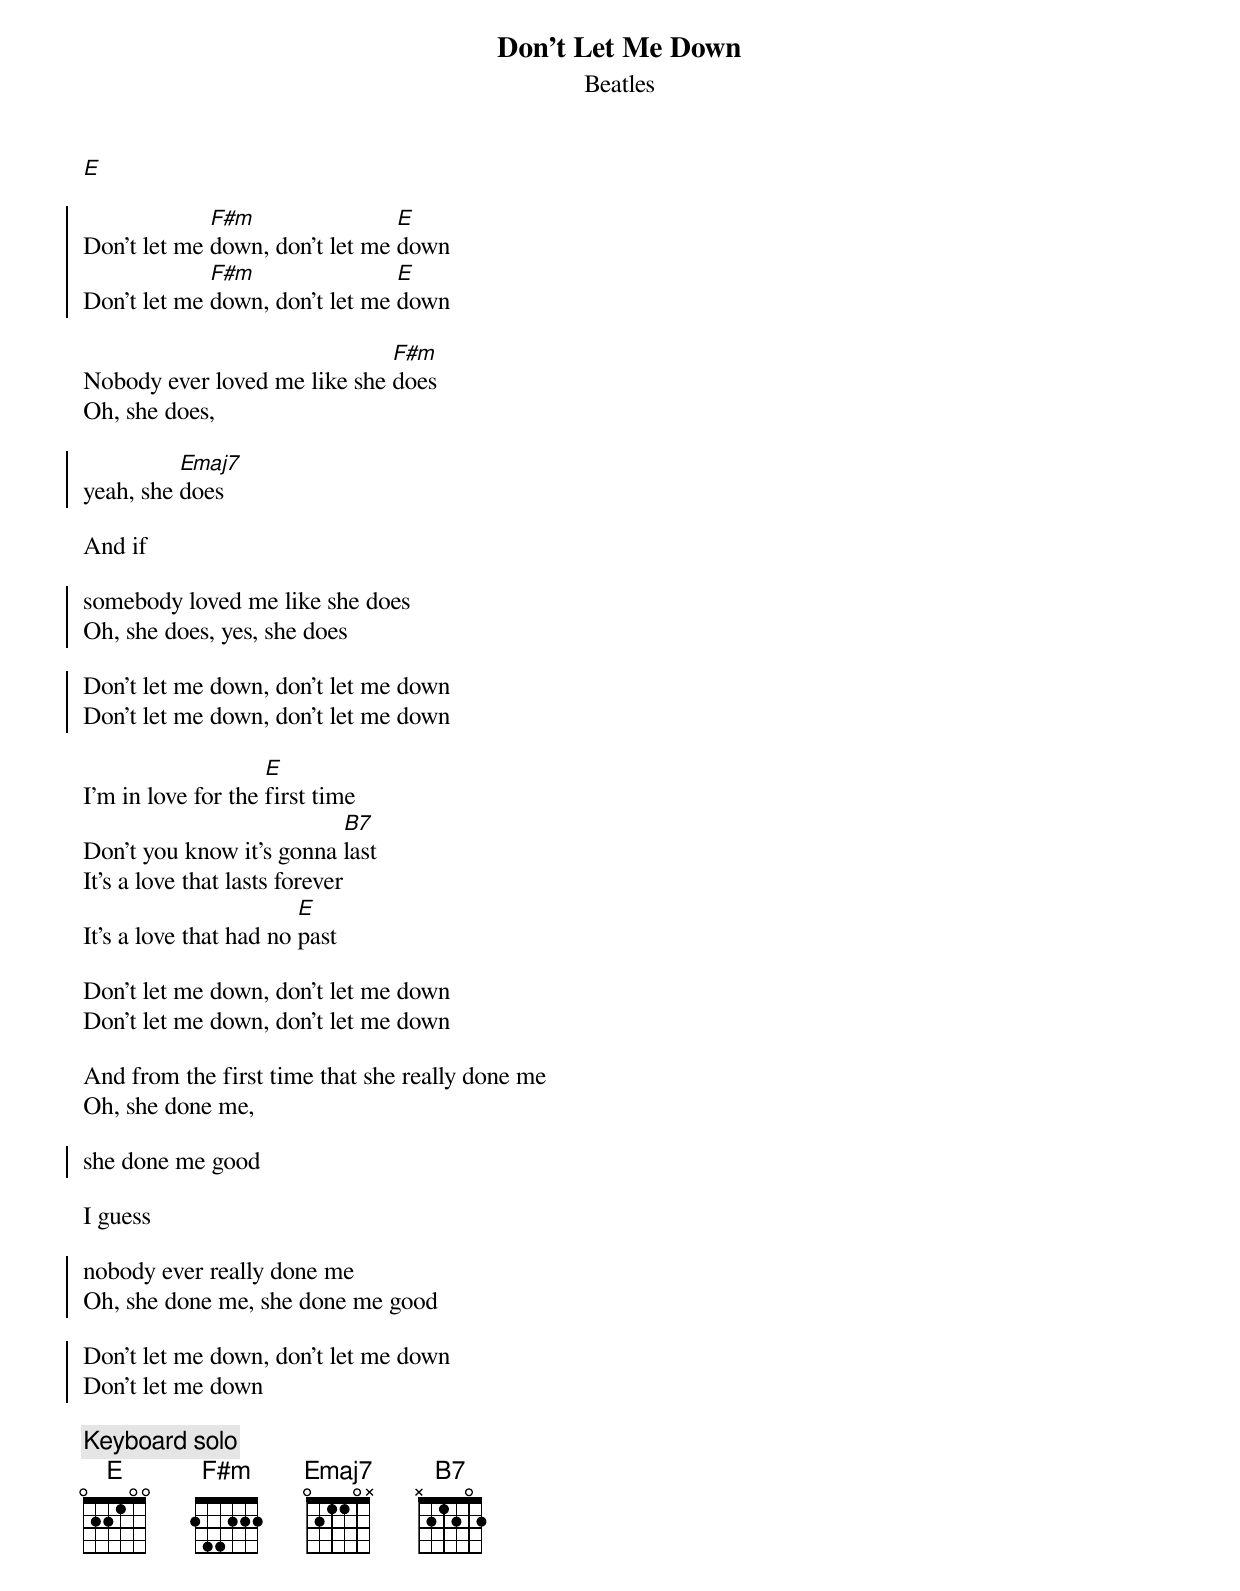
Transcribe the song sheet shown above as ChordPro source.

{title:Don't Let Me Down}
{subtitle:Beatles}
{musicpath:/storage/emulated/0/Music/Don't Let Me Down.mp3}
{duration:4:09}
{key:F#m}

[E]

{soc}
Don't let me [F#m]down, don't let me [E]down
Don't let me [F#m]down, don't let me [E]down
{eoc}

Nobody ever loved me like she [F#m]does
Oh, she does,

{soc}
yeah, she [Emaj7]does
{eoc}

And if

{soc}
somebody loved me like she does
Oh, she does, yes, she does
{eoc}

{soc}
Don't let me down, don't let me down
Don't let me down, don't let me down
{eoc}

I'm in love for the [E]first time
Don't you know it's gonna [B7]last
It's a love that lasts forever
It's a love that had no [E]past

Don't let me down, don't let me down
Don't let me down, don't let me down

And from the first time that she really done me
Oh, she done me,

{soc}
she done me good
{eoc}

I guess

{soc}
nobody ever really done me
Oh, she done me, she done me good
{eoc}

{soc}
Don't let me down, don't let me down
Don't let me down
{eoc}

{c:Keyboard solo}
